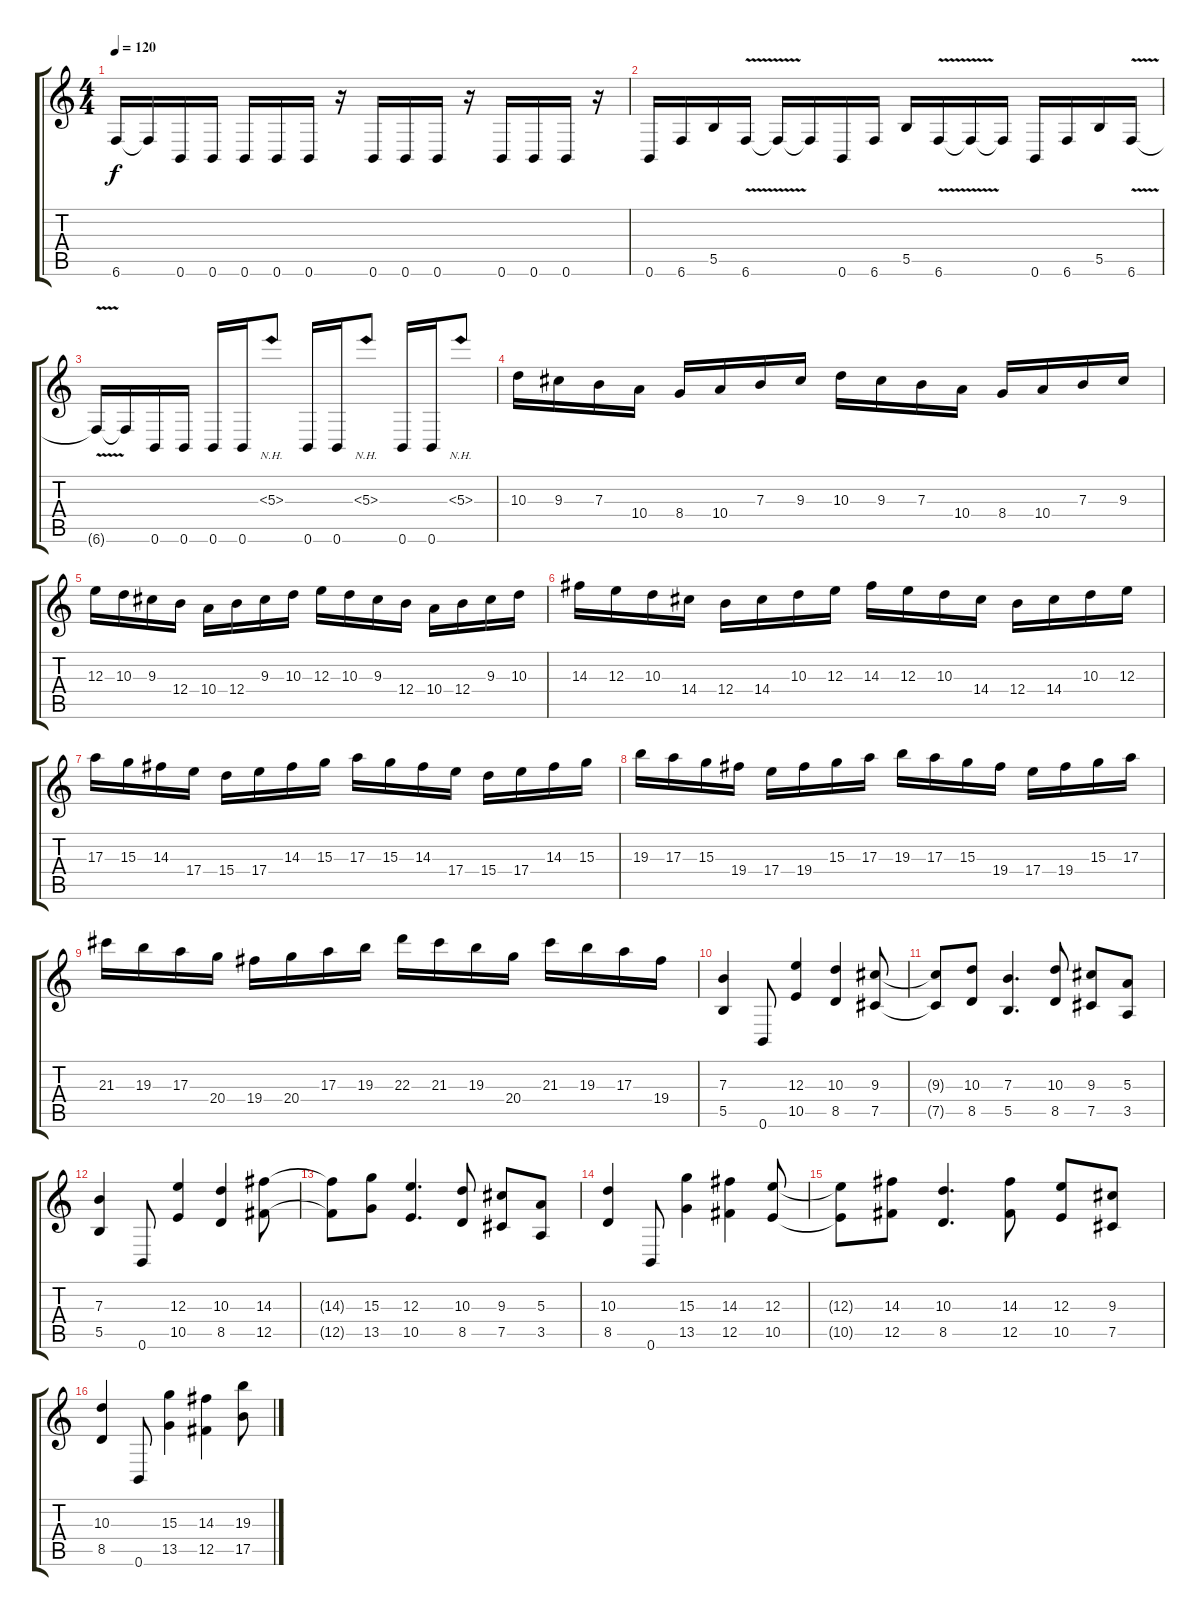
\track ("  " "  ") {instrument overdrivenguitar}
\staff {score tabs}
\tuning (Db4 Ab3 E3 B2 Gb2 B1) {hide}
\ts (4 4)
\tempo 120
\clef g2
\ks c
6.6{t}.16{dy f} 6.6{t}.16 0.6.16 0.6.16 0.6.16 0.6.16 0.6.16 r.16 0.6.16 0.6.16 0.6.16 r.16 0.6.16 0.6.16 0.6.16 r.16 |
0.6.16 6.6.16 5.5.16 6.6{v}.16 6.6{t}.16 6.6{t}.16 0.6.16 6.6.16 5.5.16 6.6{v}.16 6.6{t}.16 6.6{t}.16 0.6.16 6.6.16 5.5.16 6.6{v}.16 |
6.6{t}.16 6.6{t}.16 0.6.16 0.6.16 0.6.16 0.6.16 5.3{nh}.8 0.6.16 0.6.16 5.3{nh}.8 0.6.16 0.6.16 5.3{nh}.8 |
10.3.16 9.3.16 7.3.16 10.4.16 8.4.16 10.4.16 7.3.16 9.3.16 10.3.16 9.3.16 7.3.16 10.4.16 8.4.16 10.4.16 7.3.16 9.3.16 |
12.3.16 10.3.16 9.3.16 12.4.16 10.4.16 12.4.16 9.3.16 10.3.16 12.3.16 10.3.16 9.3.16 12.4.16 10.4.16 12.4.16 9.3.16 10.3.16 |
14.3.16 12.3.16 10.3.16 14.4.16 12.4.16 14.4.16 10.3.16 12.3.16 14.3.16 12.3.16 10.3.16 14.4.16 12.4.16 14.4.16 10.3.16 12.3.16 |
17.3.16 15.3.16 14.3.16 17.4.16 15.4.16 17.4.16 14.3.16 15.3.16 17.3.16 15.3.16 14.3.16 17.4.16 15.4.16 17.4.16 14.3.16 15.3.16 |
19.3.16 17.3.16 15.3.16 19.4.16 17.4.16 19.4.16 15.3.16 17.3.16 19.3.16 17.3.16 15.3.16 19.4.16 17.4.16 19.4.16 15.3.16 17.3.16 |
21.3.16 19.3.16 17.3.16 20.4.16 19.4.16 20.4.16 17.3.16 19.3.16 22.3.16 21.3.16 19.3.16 20.4.16 21.3.16 19.3.16 17.3.16 19.4.16 |
(7.3 5.5).4 0.6.8 (12.3 10.5).4 (10.3 8.5).4 (9.3 7.5).8 |
(9.3{t} 7.5{t}).8 (10.3 8.5).8 (7.3 5.5).4{d} (10.3 8.5).8 (9.3 7.5).8 (5.3 3.5).8 |
(7.3 5.5).4 0.6.8 (12.3 10.5).4 (10.3 8.5).4 (14.3 12.5).8 |
(14.3{t} 12.5{t}).8 (15.3 13.5).8 (12.3 10.5).4{d} (10.3 8.5).8 (9.3 7.5).8 (5.3 3.5).8 |
(10.3 8.5).4 0.6.8 (15.3 13.5).4 (14.3 12.5).4 (12.3 10.5).8 |
(12.3{t} 10.5{t}).8 (14.3 12.5).8 (10.3 8.5).4{d} (14.3 12.5).8 (12.3 10.5).8 (9.3 7.5).8 |
(10.3 8.5).4 0.6.8 (15.3 13.5).4 (14.3 12.5).4 (19.3 17.5).8
